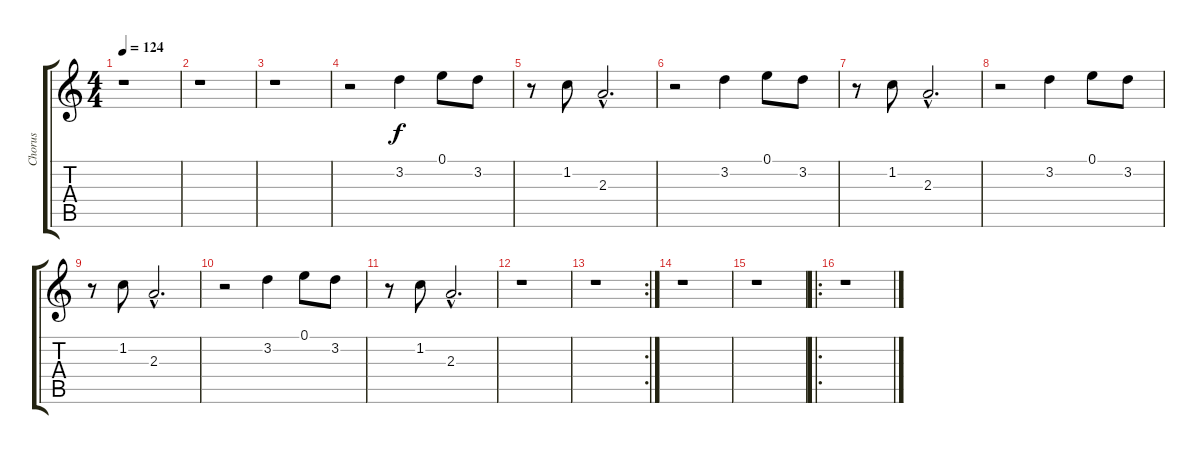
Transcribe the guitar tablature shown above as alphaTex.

\track ("Chorus" "Chorus") {instrument acousticguitarnylon}
\staff {score tabs}
\tuning (E4 B3 G3 D3 A2 E2) {hide}
\ts (4 4)
\tempo 124
\clef g2
\ks c
r.1{dy f} |
r.1 |
r.1 |
r.2 3.2.4 0.1.8 3.2.8 |
r.8 1.2.8 2.3{hac}.2{d} |
r.2 3.2.4 0.1.8 3.2.8 |
r.8 1.2.8 2.3{hac}.2{d} |
r.2 3.2.4 0.1.8 3.2.8 |
r.8 1.2.8 2.3{hac}.2{d} |
r.2 3.2.4 0.1.8 3.2.8 |
r.8 1.2.8 2.3{hac}.2{d} |
r.1 |
\rc 2
r.1 |
r.1 |
r.1 |
\ro
r.1
